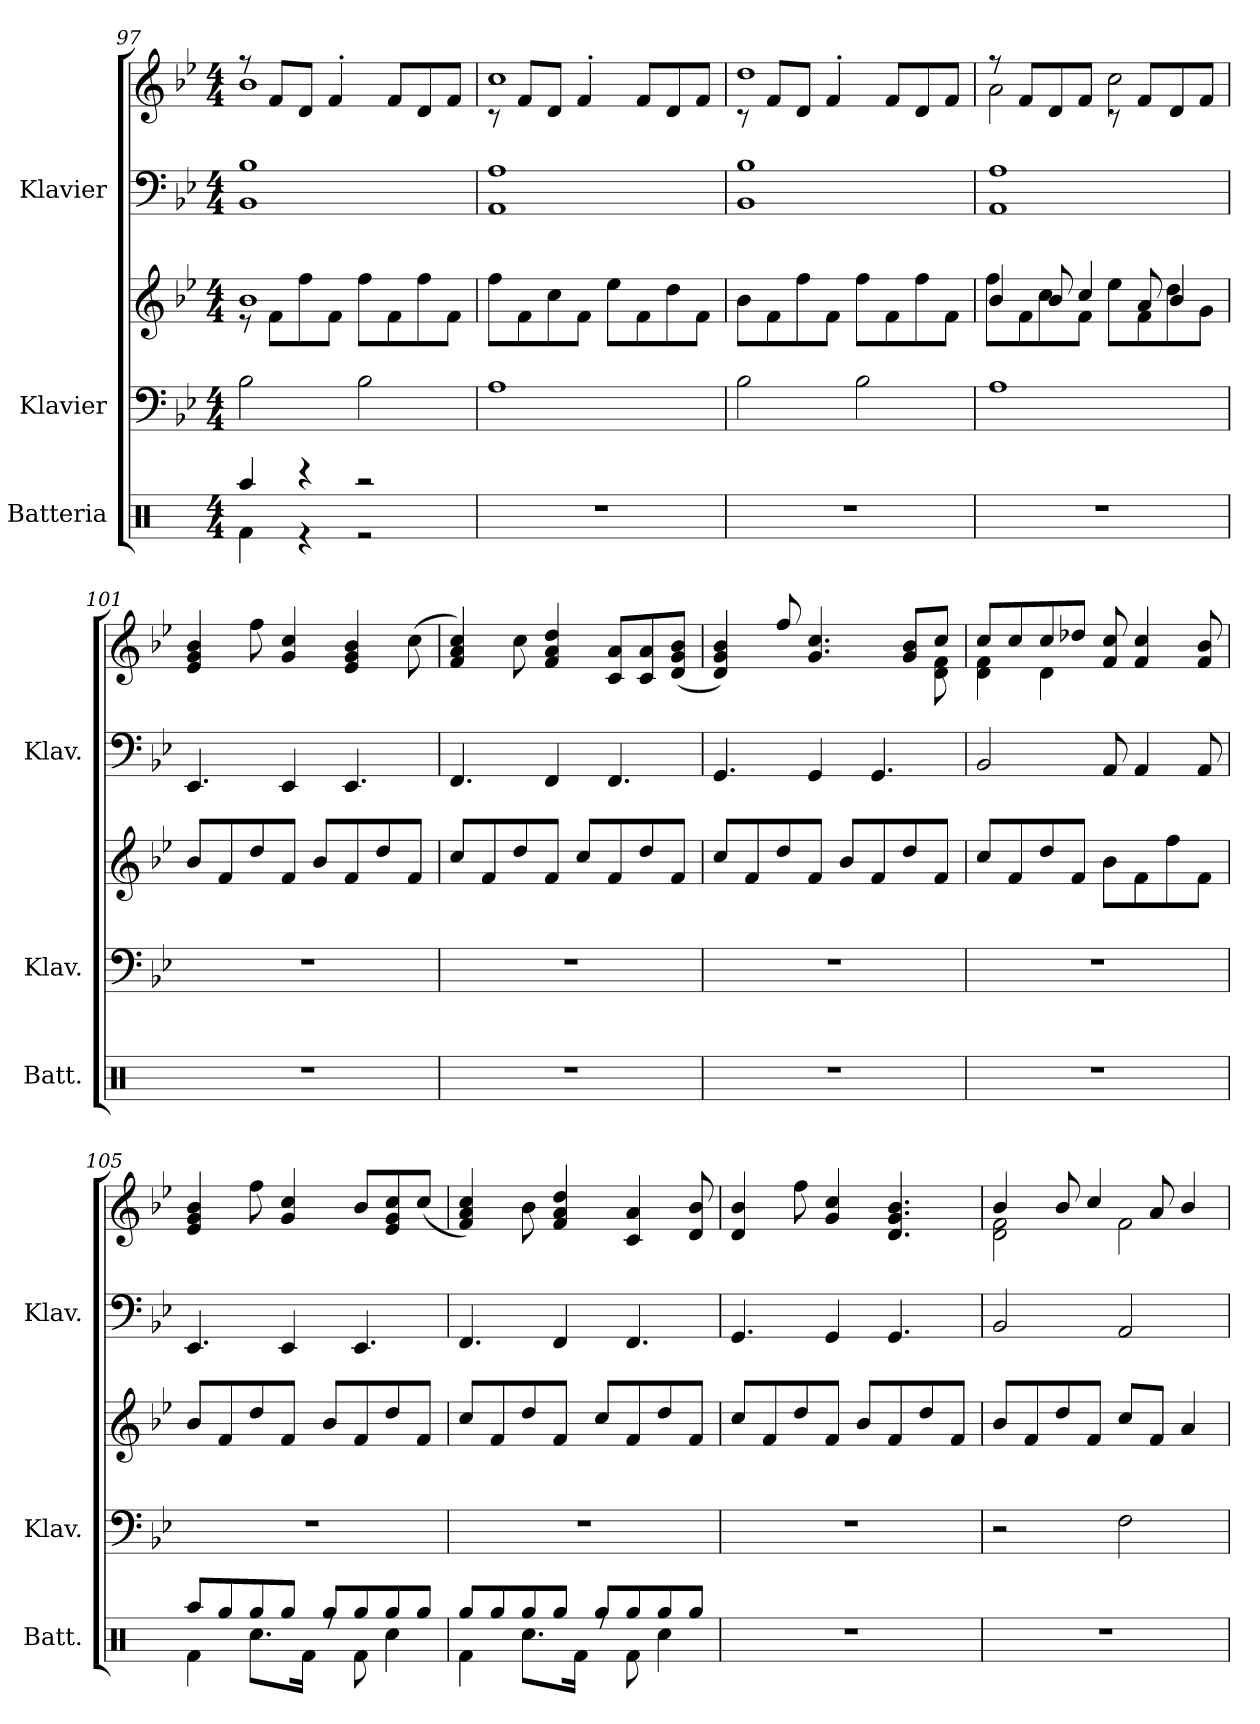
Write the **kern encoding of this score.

**kern	**kern	**kern	**kern	**kern
*part3	*part2	*part2	*part1	*part1
*staff5	*staff4	*staff3	*staff2	*staff1
*I"Batteria	*I"Klavier	*	*I"Klavier	*
*I'Batt.	*I'Klav.	*	*I'Klav.	*
!!LO:LB:g=z
*clefX	*clefF4	*clefG2	*clefF4	*clefG2
*k[]	*k[b-e-]	*k[b-e-]	*k[b-e-]	*k[b-e-]
*M4/4	*M4/4	*M4/4	*M4/4	*M4/4
=97	=97	=97	=97	=97
*^	*	*^	*	*^
4Raa/	4Rf\	2B-\	1b-	8r	1BB- 1B-	8r	1b-
.	.	.	.	8f\L	.	8f/L	.
4r	4r	.	.	8ff\	.	8d/J	.
.	.	.	.	8f\J	.	4f'/	.
2r	2r	2B-\	.	8ff\L	.	.	.
.	.	.	.	8f\	.	8f/L	.
.	.	.	.	8ff\	.	8d/	.
.	.	.	.	8f\J	.	8f/J	.
*v	*v	*	*v	*v	*	*	*
=98	=98	=98	=98	=98	=98
1r	1A	8ff\L	1AA 1A	8rc	1cc
.	.	8f\	.	8f/L	.
.	.	8cc\	.	8d/J	.
.	.	8f\J	.	4f'/	.
.	.	8ee-\L	.	.	.
.	.	8f\	.	8f/L	.
.	.	8dd\	.	8d/	.
.	.	8f\J	.	8f/J	.
=99	=99	=99	=99	=99	=99
1r	2B-\	8b-\L	1BB- 1B-	8rc	1dd
.	.	8f\	.	8f/L	.
.	.	8ff\	.	8d/J	.
.	.	8f\J	.	4f'/	.
.	2B-\	8ff\L	.	.	.
.	.	8f\	.	8f/L	.
.	.	8ff\	.	8d/	.
.	.	8f\J	.	8f/J	.
=100	=100	=100	=100	=100	=100
*	*	*^	*	*	*
1r	1A	4b-/	8ff\L	1AA 1A	8r	2a\
.	.	.	8f\	.	8f/L	.
.	.	8b-/	8cc\	.	8d/	.
.	.	4cc/	8f\J	.	8f/J	.
.	.	.	8ee-\L	.	8rc	2cc\
.	.	8a/	8f\	.	8f/L	.
.	.	4b-/	8dd\	.	8d/	.
.	.	.	8g\J	.	8f/J	.
*	*	*v	*v	*	*v	*v
!!LO:PB:g=z
=101	=101	=101	=101	=101
1r	1r	8b-/L	4.EE-/	4e-/ 4g/ 4b-/
.	.	8f/	.	.
.	.	8dd/	.	8ff\
.	.	8f/J	4EE-/	4g/ 4cc/
.	.	8b-/L	.	.
.	.	8f/	4.EE-/	4e-/ 4g/ 4b-/
.	.	8dd/	.	.
.	.	8f/J	.	(8cc\
=102	=102	=102	=102	=102
1r	1r	8cc/L	4.FF/	4f/ 4a/ 4cc/)
.	.	8f/	.	.
.	.	8dd/	.	8cc\
.	.	8f/J	4FF/	4f/ 4a/ 4dd/
.	.	8cc/L	.	.
.	.	8f/	4.FF/	8c/ 8a/L
.	.	8dd/	.	8c/ 8a/
.	.	8f/J	.	(8d/ 8g/ 8b-/J
=103	=103	=103	=103	=103
*	*	*	*	*^
1r	1r	8cc/L	4.GG/	4d/ 4g/ 4b-/)	2..ryy
.	.	8f/	.	.	.
.	.	8dd/	.	8ff/	.
.	.	8f/J	4GG/	4.g/ 4.cc/	.
.	.	8b-/L	.	.	.
.	.	8f/	4.GG/	.	.
.	.	8dd/	.	8g/ 8b-/L	.
.	.	8f/J	.	8cc/J	8d\ 8f\
=104	=104	=104	=104	=104	=104
1r	1r	8cc/L	2BB-/	8cc/L	4d\ 4f\
.	.	8f/	.	8cc/	.
.	.	8dd/	.	8cc/	4d\
.	.	8f/J	.	8dd-X/J	.
.	.	8b-\L	8AA/	8f/ 8cc/	2ryy
.	.	8f\	4AA/	4f/ 4cc/	.
.	.	8ff\	.	.	.
.	.	8f\J	8AA/	8f/ 8b-/	.
*	*	*	*	*v	*v
!!LO:LB:g=z
=105	=105	=105	=105	=105
*^	*	*	*	*
8Raa/L	4Rf\	1r	8b-/L	4.EE-/	4e-/ 4g/ 4b-/
8Rgg/	.	.	8f/	.	.
8Rgg/	8.Rcc\L	.	8dd/	.	8ff\
8Rgg/J	.	.	8f/J	4EE-/	4g/ 4cc/
.	16Rf\Jk	.	.	.	.
8Rgg/L	8rff	.	8b-/L	.	.
8Rgg/	8Rf\	.	8f/	4.EE-/	8b-/L
8Rgg/	4Rcc\	.	8dd/	.	8e-/ 8g/ 8cc/
8Rgg/J	.	.	8f/J	.	(8cc/J
=106	=106	=106	=106	=106	=106
8Rgg/L	4Rf\	1r	8cc/L	4.FF/	4f/ 4a/ 4cc/)
8Rgg/	.	.	8f/	.	.
8Rgg/	8.Rcc\L	.	8dd/	.	8b-\
8Rgg/J	.	.	8f/J	4FF/	4f/ 4a/ 4dd/
.	16Rf\Jk	.	.	.	.
8Rgg/L	8rff	.	8cc/L	.	.
8Rgg/	8Rf\	.	8f/	4.FF/	4c/ 4a/
8Rgg/	4Rcc\	.	8dd/	.	.
8Rgg/J	.	.	8f/J	.	8d/ 8b-/
*v	*v	*	*	*	*
=107	=107	=107	=107	=107
1r	1r	8cc/L	4.GG/	4d/ 4b-/
.	.	8f/	.	.
.	.	8dd/	.	8ff\
.	.	8f/J	4GG/	4g/ 4cc/
.	.	8b-/L	.	.
.	.	8f/	4.GG/	4.d/ 4.g/ 4.b-/
.	.	8dd/	.	.
.	.	8f/J	.	.
=108	=108	=108	=108	=108
*	*	*	*	*^
1r	2r	8b-/L	2BB-/	4b-/	2d\ 2f\
.	.	8f/	.	.	.
.	.	8dd/	.	8b-/	.
.	.	8f/J	.	4cc/	.
.	2F\	8cc/L	2AA/	.	2f\
.	.	8f/J	.	8a/	.
.	.	4a/	.	4b-/	.
*	*	*	*	*v	*v
=	=	=	=	=
*-	*-	*-	*-	*-
